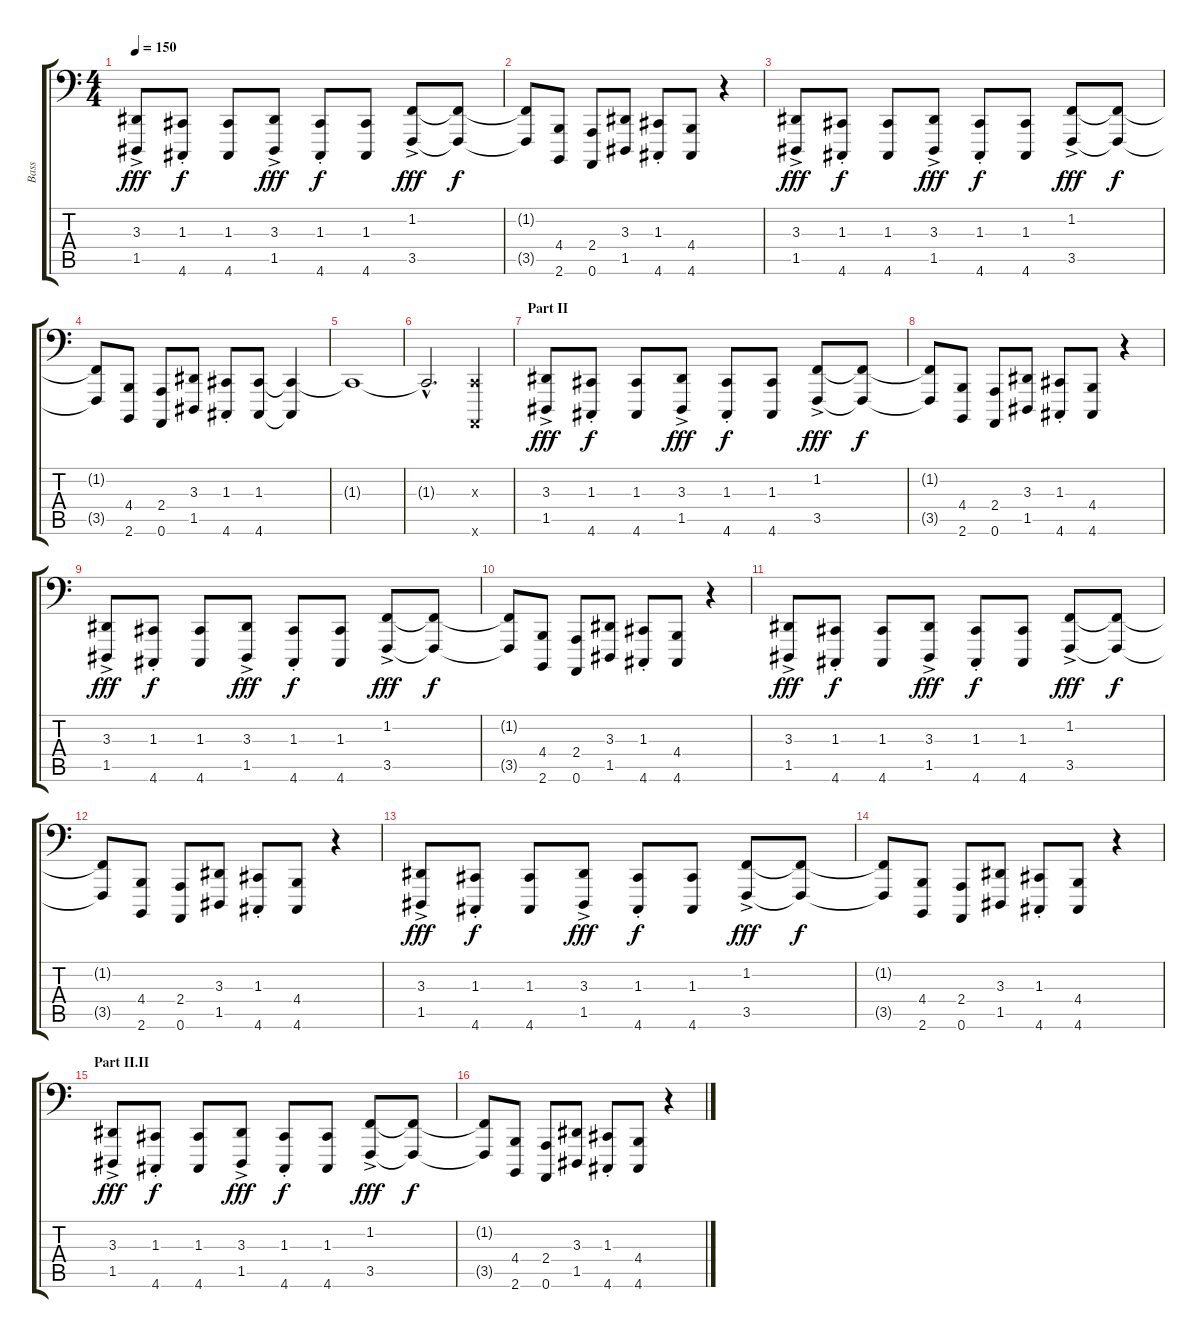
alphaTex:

\track ("Bass" "Bass") {instrument lead2sawtooth}
\staff {score tabs}
\tuning (A2 E2 C2 G1 D1 A0) {hide}
\ts (4 4)
\tempo 150
\clef f4
\ks c
(3.3{ac} 1.5).8{dy fff} (1.3{st} 4.6{st}).8{dy f} (1.3 4.6).8 (3.3{ac} 1.5).8{dy fff} (1.3{st} 4.6{st}).8{dy f} (1.3 4.6).8 (1.2{ac} 3.5{ac}).8{dy fff} (1.2{t} 3.5{t}).8{dy f} |
(1.2{t} 3.5{t}).8 (4.4 2.6).8 (2.4 0.6).8 (3.3 1.5).8 (1.3{st} 4.6{st}).8 (4.4 4.6).8 r.4 |
(3.3{ac} 1.5).8{dy fff} (1.3{st} 4.6{st}).8{dy f} (1.3 4.6).8 (3.3{ac} 1.5).8{dy fff} (1.3{st} 4.6{st}).8{dy f} (1.3 4.6).8 (1.2{ac} 3.5{ac}).8{dy fff} (1.2{t} 3.5{t}).8{dy f} |
(1.2{t} 3.5{t}).8 (4.4 2.6).8 (2.4 0.6).8 (3.3 1.5).8 (1.3{st} 4.6{st}).8 (1.3 4.6).8 (1.3{t} 4.6{t}).4 |
1.3{t}.1 |
1.3{hac t}.2{d} (0.3{x} 0.6{x}).4 |
\section ("" "Part II")
(3.3{ac} 1.5).8{dy fff} (1.3{st} 4.6{st}).8{dy f} (1.3 4.6).8 (3.3{ac} 1.5).8{dy fff} (1.3{st} 4.6{st}).8{dy f} (1.3 4.6).8 (1.2{ac} 3.5{ac}).8{dy fff} (1.2{t} 3.5{t}).8{dy f} |
(1.2{t} 3.5{t}).8 (4.4 2.6).8 (2.4 0.6).8 (3.3 1.5).8 (1.3{st} 4.6{st}).8 (4.4 4.6).8 r.4 |
(3.3{ac} 1.5).8{dy fff} (1.3{st} 4.6{st}).8{dy f} (1.3 4.6).8 (3.3{ac} 1.5).8{dy fff} (1.3{st} 4.6{st}).8{dy f} (1.3 4.6).8 (1.2{ac} 3.5{ac}).8{dy fff} (1.2{t} 3.5{t}).8{dy f} |
(1.2{t} 3.5{t}).8 (4.4 2.6).8 (2.4 0.6).8 (3.3 1.5).8 (1.3{st} 4.6{st}).8 (4.4 4.6).8 r.4 |
(3.3{ac} 1.5).8{dy fff} (1.3{st} 4.6{st}).8{dy f} (1.3 4.6).8 (3.3{ac} 1.5).8{dy fff} (1.3{st} 4.6{st}).8{dy f} (1.3 4.6).8 (1.2{ac} 3.5{ac}).8{dy fff} (1.2{t} 3.5{t}).8{dy f} |
(1.2{t} 3.5{t}).8 (4.4 2.6).8 (2.4 0.6).8 (3.3 1.5).8 (1.3{st} 4.6{st}).8 (4.4 4.6).8 r.4 |
(3.3{ac} 1.5).8{dy fff} (1.3{st} 4.6{st}).8{dy f} (1.3 4.6).8 (3.3{ac} 1.5).8{dy fff} (1.3{st} 4.6{st}).8{dy f} (1.3 4.6).8 (1.2{ac} 3.5{ac}).8{dy fff} (1.2{t} 3.5{t}).8{dy f} |
(1.2{t} 3.5{t}).8 (4.4 2.6).8 (2.4 0.6).8 (3.3 1.5).8 (1.3{st} 4.6{st}).8 (4.4 4.6).8 r.4 |
\section ("" "Part II.II")
(3.3{ac} 1.5).8{dy fff} (1.3{st} 4.6{st}).8{dy f} (1.3 4.6).8 (3.3{ac} 1.5).8{dy fff} (1.3{st} 4.6{st}).8{dy f} (1.3 4.6).8 (1.2{ac} 3.5{ac}).8{dy fff} (1.2{t} 3.5{t}).8{dy f} |
(1.2{t} 3.5{t}).8 (4.4 2.6).8 (2.4 0.6).8 (3.3 1.5).8 (1.3{st} 4.6{st}).8 (4.4 4.6).8 r.4
